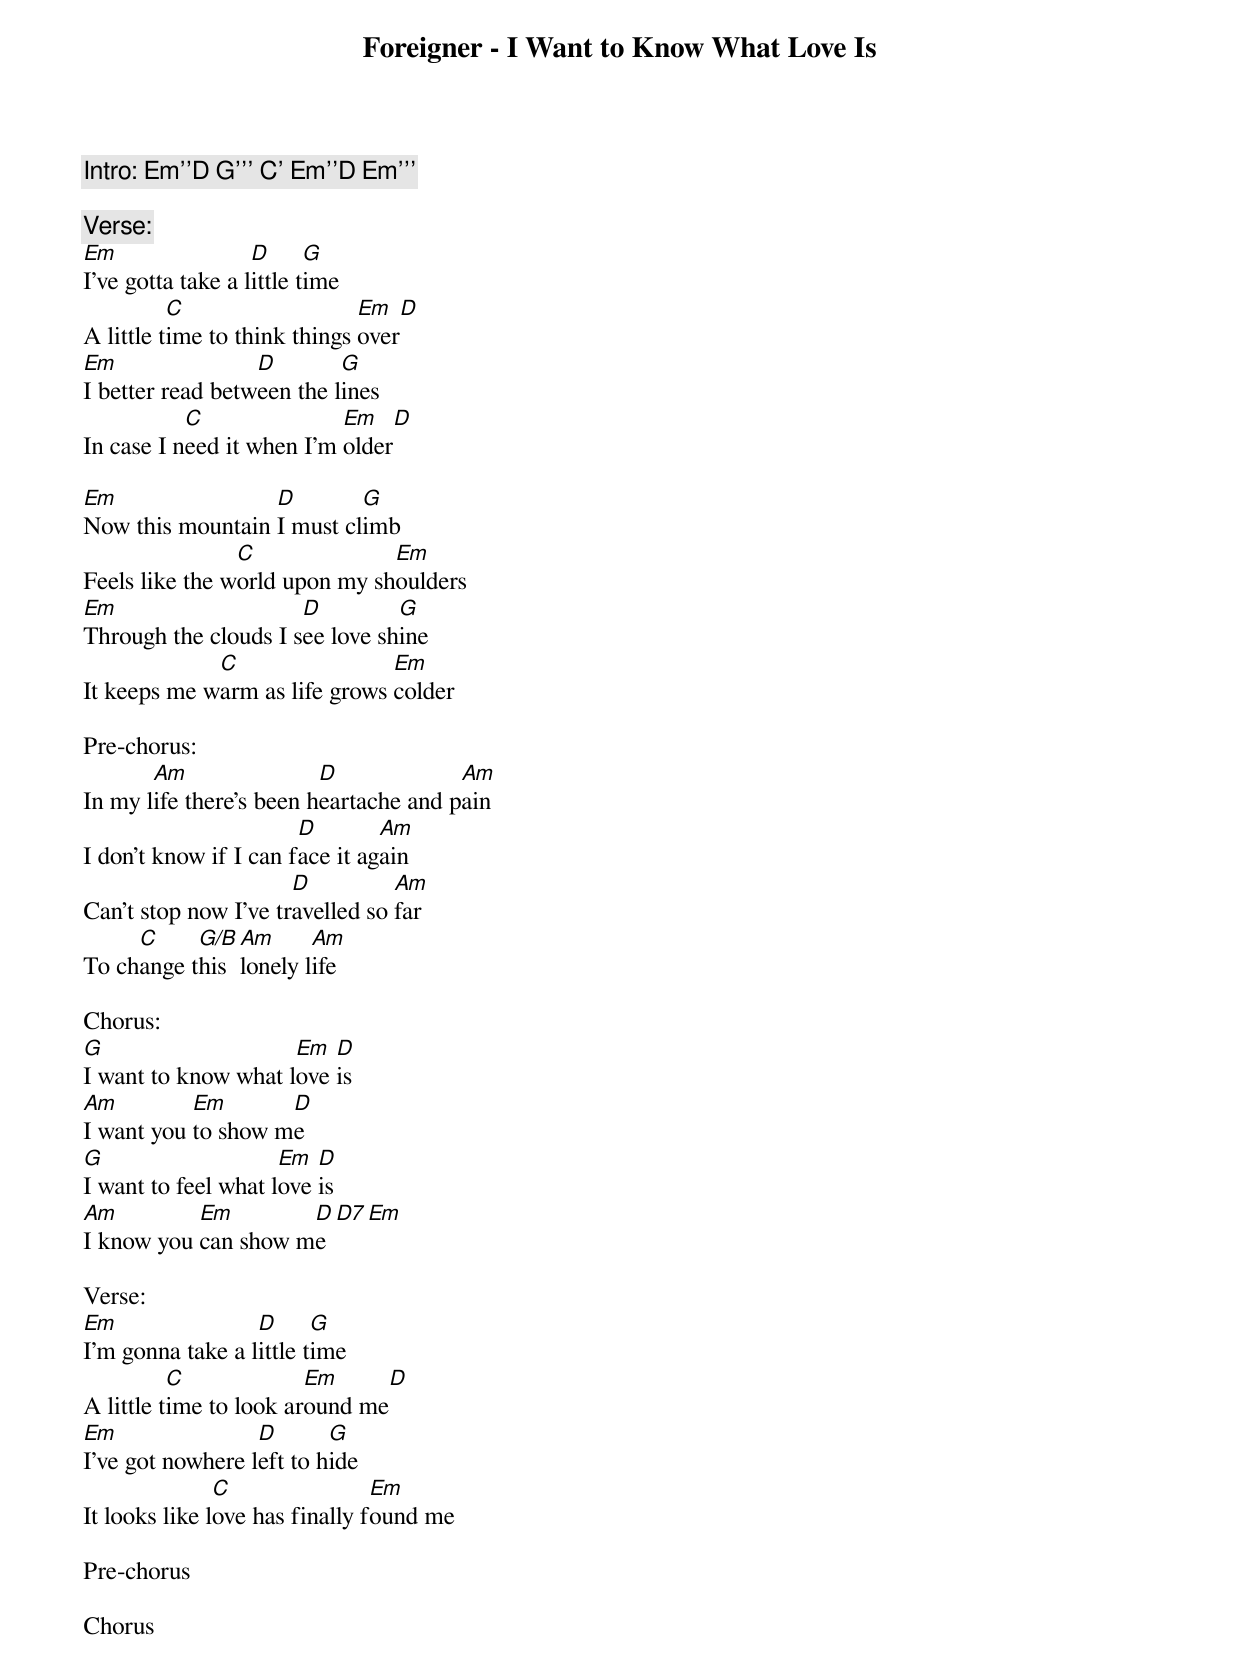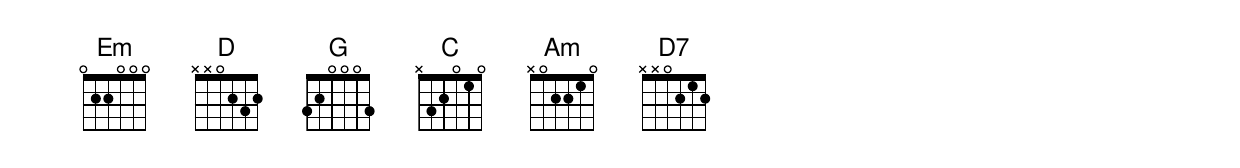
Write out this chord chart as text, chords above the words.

Foreigner - I Want to Know What Love Is

Intro: Em''D G''' C' Em''D Em'''

Verse:
Em                 D      G
I've gotta take a little time
          C                   Em   D
A little time to think things over
Em                D        G
I better read between the lines
           C               Em    D
In case I need it when I'm older

Em                D        G
Now this mountain I must climb
                C              Em
Feels like the world upon my shoulders
Em                    D         G
Through the clouds I see love shine
             C                 Em
It keeps me warm as life grows colder

Pre-chorus:
       Am                D             Am
In my life there's been heartache and pain
                       D        Am
I don't know if I can face it again
                      D          Am
Can't stop now I've travelled so far
     C     G/B Am      Am
To change this lonely life

Chorus:
G                    Em  D
I want to know what love is
Am         Em       D
I want you to show me
G                    Em  D
I want to feel what love is
Am         Em        D  D7  Em
I know you can show me

Verse:
Em                D      G
I'm gonna take a little time
          C             Em      D
A little time to look around me
Em                D       G
I've got nowhere left to hide
               C                Em
It looks like love has finally found me

Pre-chorus

Chorus
